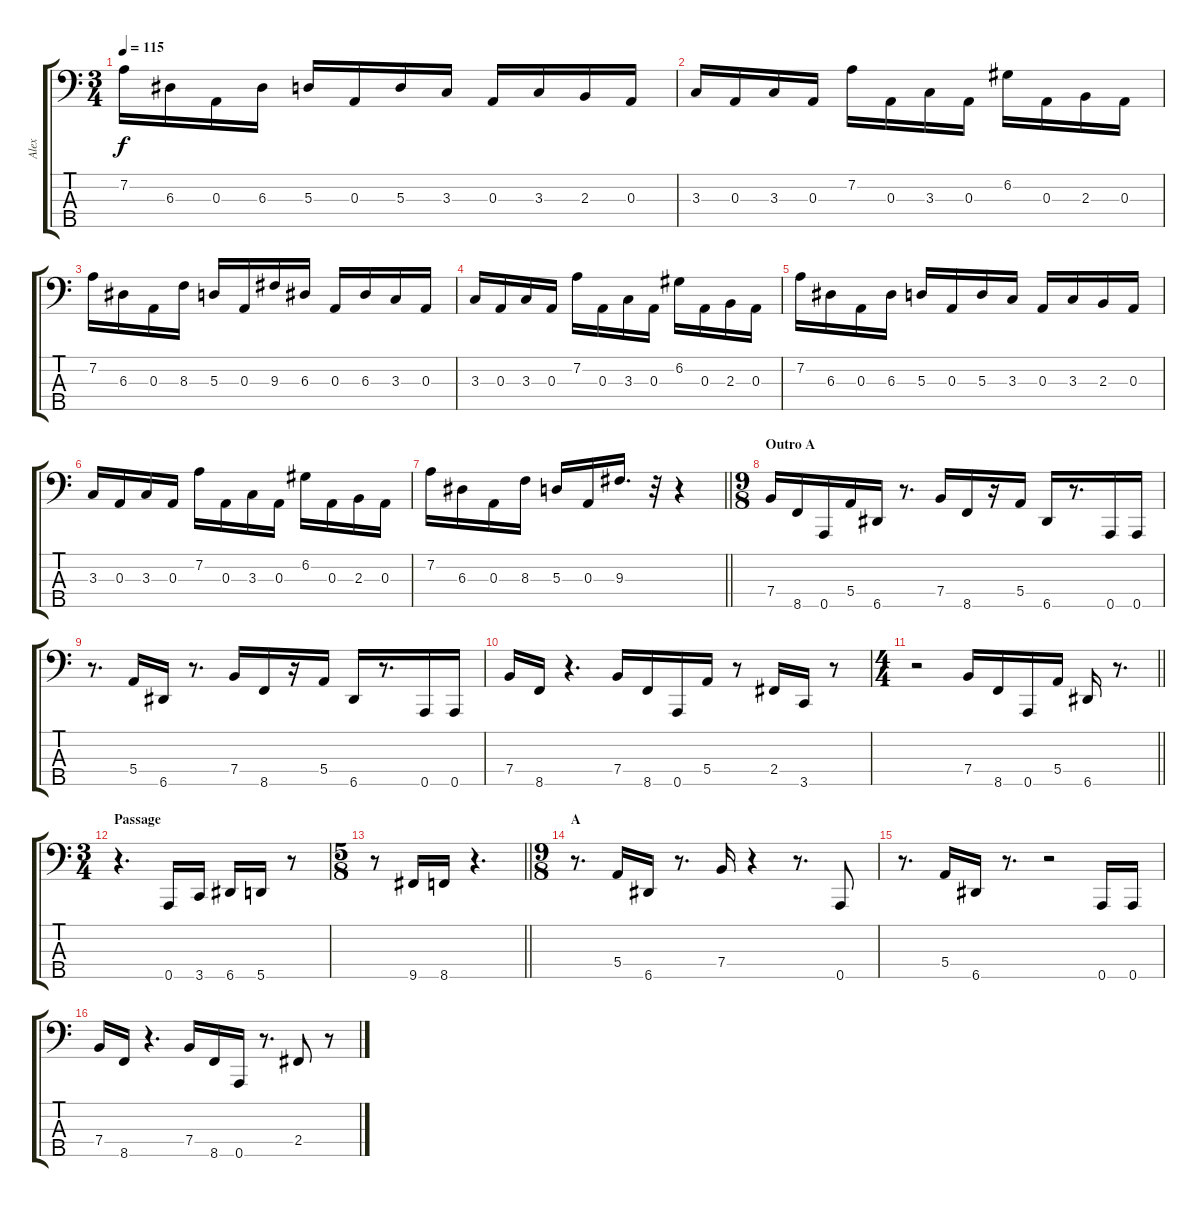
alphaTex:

\track ("Alex" "Alex") {instrument electricbassfinger}
\staff {score tabs}
\tuning (G2 D2 A1 E1 A0) {hide}
\ts (3 4)
\tempo 115
\clef f4
\ks c
7.2.16{dy f} 6.3.16 0.3.16 6.3.16 5.3.16 0.3.16 5.3.16 3.3.16 0.3.16 3.3.16 2.3.16 0.3.16 |
3.3.16 0.3.16 3.3.16 0.3.16 7.2.16 0.3.16 3.3.16 0.3.16 6.2.16 0.3.16 2.3.16 0.3.16 |
7.2.16 6.3.16 0.3.16 8.3.16 5.3.16 0.3.16 9.3.16 6.3.16 0.3.16 6.3.16 3.3.16 0.3.16 |
3.3.16 0.3.16 3.3.16 0.3.16 7.2.16 0.3.16 3.3.16 0.3.16 6.2.16 0.3.16 2.3.16 0.3.16 |
7.2.16 6.3.16 0.3.16 6.3.16 5.3.16 0.3.16 5.3.16 3.3.16 0.3.16 3.3.16 2.3.16 0.3.16 |
3.3.16 0.3.16 3.3.16 0.3.16 7.2.16 0.3.16 3.3.16 0.3.16 6.2.16 0.3.16 2.3.16 0.3.16 |
\barLineRight lightlight
7.2.16 6.3.16 0.3.16 8.3.16 5.3.16 0.3.16 9.3.16{d} r.32 r.4 |
\ts (9 8)
\section ("" "Outro A")
7.4.16 8.5.16 0.5.16 5.4.16 6.5.16 r.8{d} 7.4.16 8.5.16 r.16 5.4.16 6.5.16 r.8{d} 0.5.16 0.5.16 |
r.8{d} 5.4.16 6.5.16 r.8{d} 7.4.16 8.5.16 r.16 5.4.16 6.5.16 r.8{d} 0.5.16 0.5.16 |
7.4.16 8.5.16 r.4{d} 7.4.16 8.5.16 0.5.16 5.4.16 r.8 2.4.16 3.5.16 r.8 |
\ts (4 4)
\barLineRight lightlight
r.2 7.4.16 8.5.16 0.5.16 5.4.16 6.5.16 r.8{d} |
\ts (3 4)
\section ("" "Passage")
r.4{d} 0.5.16 3.5.16 6.5.16 5.5.16 r.8 |
\ts (5 8)
\barLineRight lightlight
r.8 9.5.16 8.5.16 r.4{d} |
\ts (9 8)
\section ("" "A")
r.8{d} 5.4.16 6.5.16 r.8{d} 7.4.16 r.4 r.8{d} 0.5.8 |
r.8{d} 5.4.16 6.5.16 r.8{d} r.2 0.5.16 0.5.16 |
7.4.16 8.5.16 r.4{d} 7.4.16 8.5.16 0.5.16 r.8{d} 2.4.8 r.8
